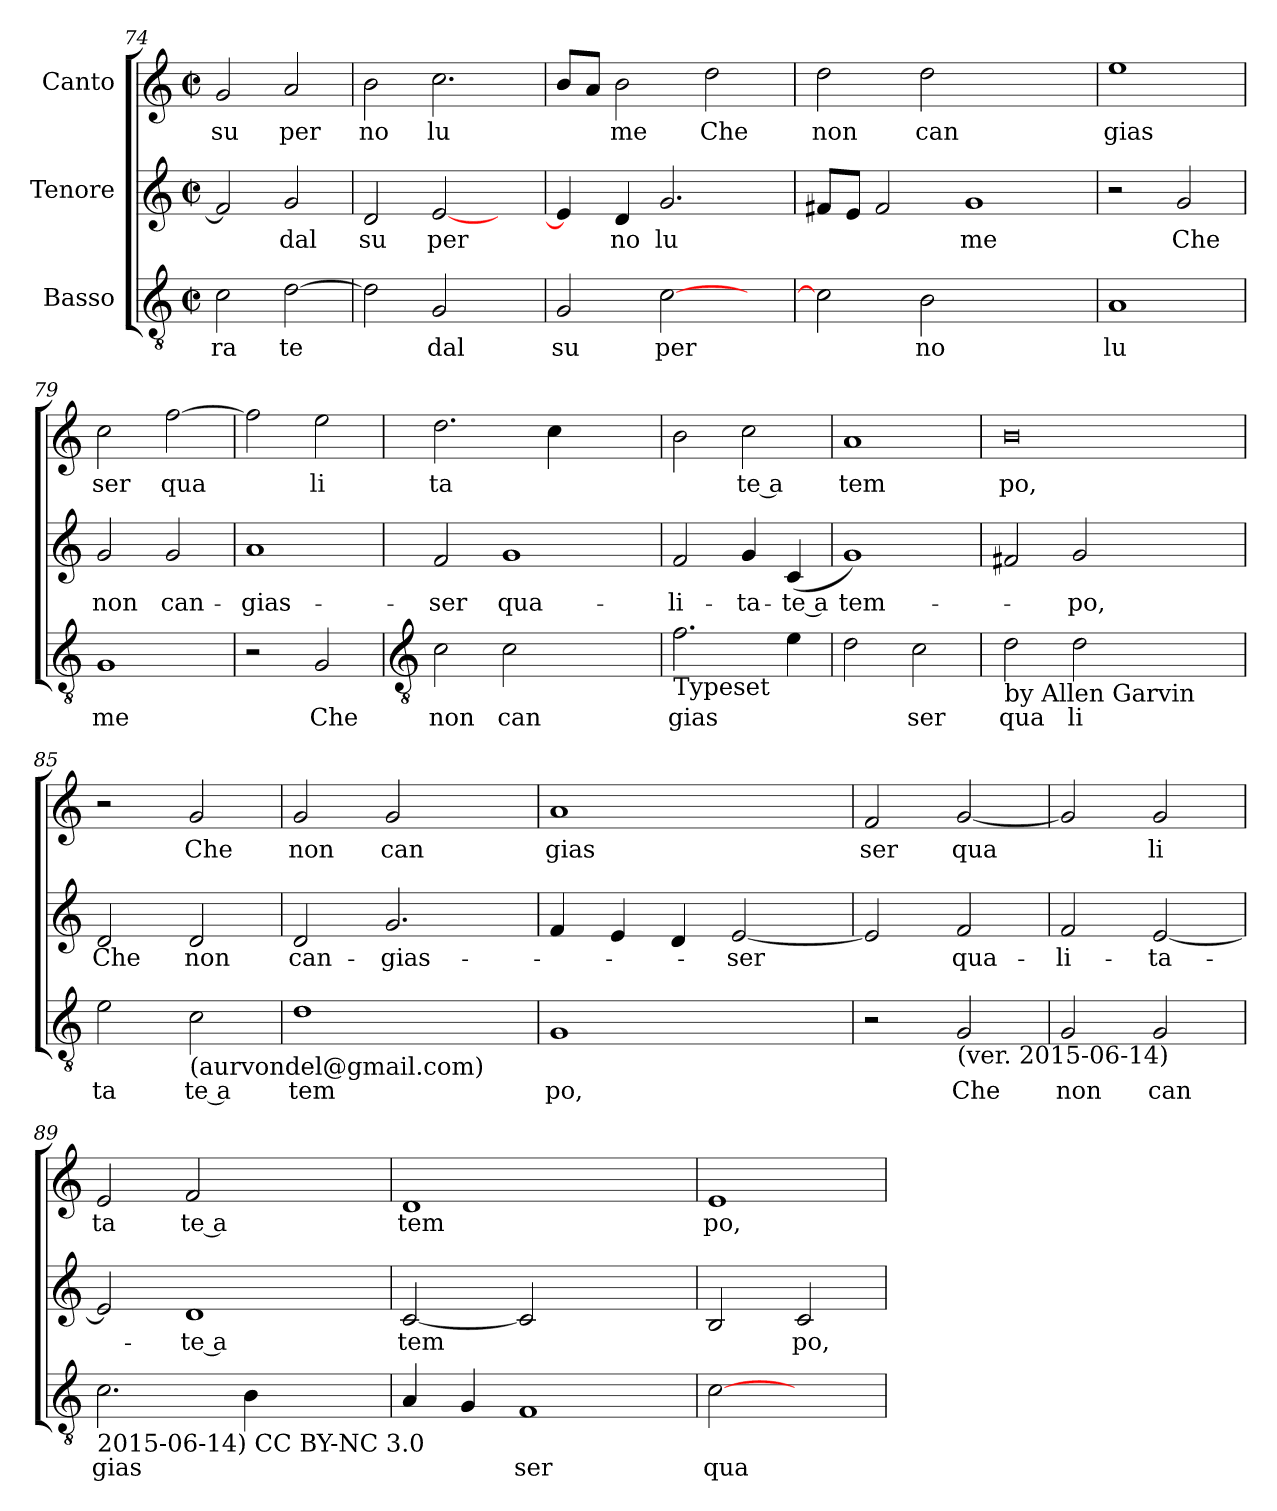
**kern	**text	**kern	**text	**kern	**text
*part3	*part3	*part2	*part2	*part1	*part1
*staff3	*staff3	*staff2	*staff2	*staff1	*staff1
*I"Basso	*	*I"Tenore	*	*I"Canto	*
*clefGv2	*	*clefG2	*	*clefG2	*
*k[]	*	*k[]	*	*k[]	*
*C:	*	*C:	*	*C:	*
*M2/2	*	*M2/2	*	*M2/2	*
*met(c|)	*	*met(c|)	*	*met(c|)	*
=74	=74	=74	=74	=74	=74
!	!LO:LY:b	!	!	!	!LO:LY:b
2c\	ra	2f/]	.	2g/	su
!	!LO:LY:b	!	!LO:LY:b	!	!LO:LY:b
[2d\	te	2g/	dal	2a/	per
=75	=75	=75	=75	=75	=75
!	!	!	!LO:LY:b	!	!LO:LY:b
2d\]	.	2d/	su	2b\	no
!	!LO:LY:b	!	!LO:LY:b	!	!LO:LY:b
2G/	dal	[2e/	per	2.cc\	lu
4ryy	.	4ryy	.	.	.
=76	=76	=76	=76	=76	=76
!	!LO:LY:b	!	!	!	!
2G/	su	4e/]	.	8b/L	.
.	.	.	.	8a/J	.
!	!	!	!LO:LY:b	!	!LO:LY:b
.	.	4d/	no	2b\	me
!	!LO:LY:b	!	!LO:LY:b	!	!
[2c\	per	2.g/	lu	.	.
!	!	!	!	!	!LO:LY:b
.	.	.	.	2dd\	Che
4ryy	.	.	.	.	.
=77	=77	=77	=77	=77	=77
!	!	!	!	!	!LO:LY:b
2c\]	.	8f#X/L	.	2dd\	non
.	.	8e/J	.	.	.
.	.	2f#/	.	.	.
!	!LO:LY:b	!	!	!	!LO:LY:b
2B\	no	.	.	2dd\	can
!	!	!	!LO:LY:b	!	!
.	.	1g	me	.	.
2.ryy	.	.	.	2.ryy	.
!!LO:LB:g=z
=78	=78	=78	=78	=78	=78
!	!LO:LY:b	!	!	!	!LO:LY:b
1A	lu	2r	.	1ee	gias
!	!	!	!LO:LY:b	!	!
.	.	2g/	Che	.	.
!!LO:LB:g=z
=79	=79	=79	=79	=79	=79
!	!LO:LY:b	!	!LO:LY:b	!	!LO:LY:b
1G	me	2g/	non	2cc\	ser
!	!	!	!LO:LY:b	!	!LO:LY:b
.	.	2g/	can-	[2ff\	qua
=80	=80	=80	=80	=80	=80
!	!	!	!LO:LY:b	!	!
2r	.	1a	-gias-	2ff\]	.
!	!LO:LY:b	!	!	!	!LO:LY:b
2G/	Che	.	.	2ee\	li
!!LO:LB:g=z
=81	=81	=81	=81	=81	=81
*clefGv2	*	*	*	*	*
!	!LO:LY:b	!	!LO:LY:b	!	!LO:LY:b
2c\	non	2f/	-ser	2.dd\	ta
!	!LO:LY:b	!	!LO:LY:b	!	!
2c\	can	1g	qua-	.	.
.	.	.	.	4cc\	.
2ryy	.	.	.	2ryy	.
=82	=82	=82	=82	=82	=82
!LO:TX:b:t=Typeset	!	!	!	!	!
!	!LO:LY:b	!	!LO:LY:b	!	!
2.f\	gias	2f/	-li-	2b\	.
!	!	!	!LO:LY:b	!	!LO:LY:b
.	.	4g/	-ta-	2cc\	te a
!	!	!	!LO:LY:b	!	!
4e\	.	(<4c/	-te a	.	.
=83	=83	=83	=83	=83	=83
!	!	!	!LO:LY:b	!	!LO:LY:b
2d\	.	1g)	tem-	1a	tem
!	!LO:LY:b	!	!	!	!
2c\	ser	.	.	.	.
=84	=84	=84	=84	=84	=84
!LO:TX:b:t=by Allen Garvin	!	!	!	!	!
!	!LO:LY:b	!	!	!	!LO:LY:b
2d\	qua	2f#X/	.	0b	po,
!	!LO:LY:b	!	!LO:LY:b	!	!
2d\	li	2g/	-po,	.	.
1ryy	.	1ryy	.	.	.
=85	=85	=85	=85	=85	=85
!	!LO:LY:b	!	!LO:LY:b	!	!
2e\	ta	2d/	Che	2r	.
!LO:TX:b:t=(aurvondel@gmail.com)	!	!	!	!	!
!	!LO:LY:b	!	!LO:LY:b	!	!LO:LY:b
2c\	te a	2d/	non	2g/	Che
=86	=86	=86	=86	=86	=86
!	!LO:LY:b	!	!LO:LY:b	!	!LO:LY:b
1d	tem	2d/	can-	2g/	non
!	!	!	!LO:LY:b	!	!LO:LY:b
.	.	2.g/	-gias-	2g/	can
4ryy	.	.	.	4ryy	.
=87	=87	=87	=87	=87	=87
!	!LO:LY:b	!	!	!	!LO:LY:b
1G	po,	4f/	.	1a	gias
.	.	4e/	.	.	.
.	.	4d/	.	.	.
!	!	!	!LO:LY:b	!	!
.	.	[2e/	-ser	.	.
4ryy	.	.	.	4ryy	.
=88	=88	=88	=88	=88	=88
!	!	!	!	!	!LO:LY:b
2r	.	2e/]	.	2f/	ser
!LO:TX:b:t=(ver. 2015-06-14)	!	!	!	!	!
!	!LO:LY:b	!	!LO:LY:b	!	!LO:LY:b
2G/	Che	2f/	qua-	[2g/	qua
!!LO:LB:g=z
=89	=89	=89	=89	=89	=89
!	!LO:LY:b	!	!LO:LY:b	!	!
2G/	non	2f/	-li-	2g/]	.
!	!LO:LY:b	!	!LO:LY:b	!	!LO:LY:b
2G/	can	[2e/	-ta-	2g/	li
!!LO:LB:g=z
=89A	=89A	=89A	=89A	=89A	=89A
!LO:TX:b:t=2015-06-14) CC BY-NC 3.0	!	!	!	!	!
!	!LO:LY:b	!	!	!	!LO:LY:b
2.c\	gias	2e/]	.	2e/	ta
!	!	!	!LO:LY:b	!	!LO:LY:b
.	.	1d	-te a	2f/	te a
4B\	.	.	.	.	.
2ryy	.	.	.	2ryy	.
=90A	=90A	=90A	=90A	=90A	=90A
!	!	!	!LO:LY:b	!	!LO:LY:b
4A/	.	[2c/	tem	1d	tem
4G/	.	.	.	.	.
!	!LO:LY:b	!	!	!	!
1F	ser	2c/]	.	.	.
.	.	2ryy	.	2ryy	.
=91A	=91A	=91A	=91A	=91A	=91A
!	!LO:LY:b	!	!	!	!LO:LY:b
[2c\	qua	2B/	.	1e	po,
!	!	!	!LO:LY:b	!	!
2ryy	.	2c/	po,	.	.
=	=	=	=	=	=
*-	*-	*-	*-	*-	*-
